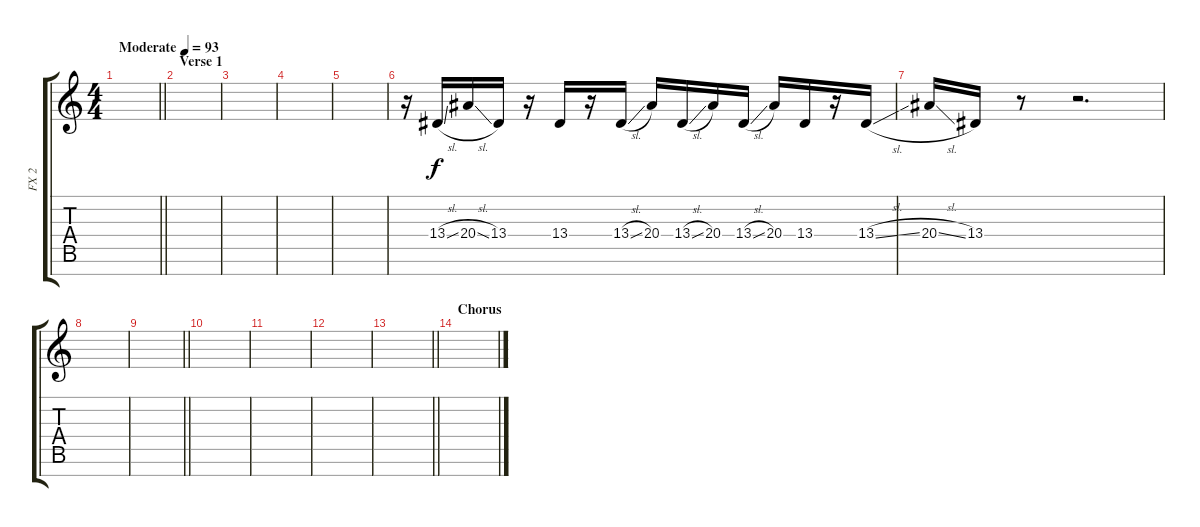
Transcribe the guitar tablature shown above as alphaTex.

\track ("FX 2" "FX 2") {instrument pad3polysynth}
\staff {score tabs}
\tuning (E4 B3 G3 D3 A2 E2 B1) {hide}
\ts (4 4)
\tempo (93 "Moderate")
\clef g2
\barLineRight lightlight
\ks c
|
\section ("" "Verse 1")
|
|
|
|
r.16 13.4{sl}.16 20.4{sl}.16 13.4.16 r.16 13.4.16 r.16 13.4{sl}.16 20.4.16 13.4{sl}.16 20.4.16 13.4{sl}.16 20.4.16 13.4.16 r.16 13.4{sl}.16 |
20.4{sl}.16 13.4.16 r.8 r.2{d} |
|
\barLineRight lightlight
|
\section ("" "")
|
|
|
\barLineRight lightlight
|
\section ("" "Chorus")
